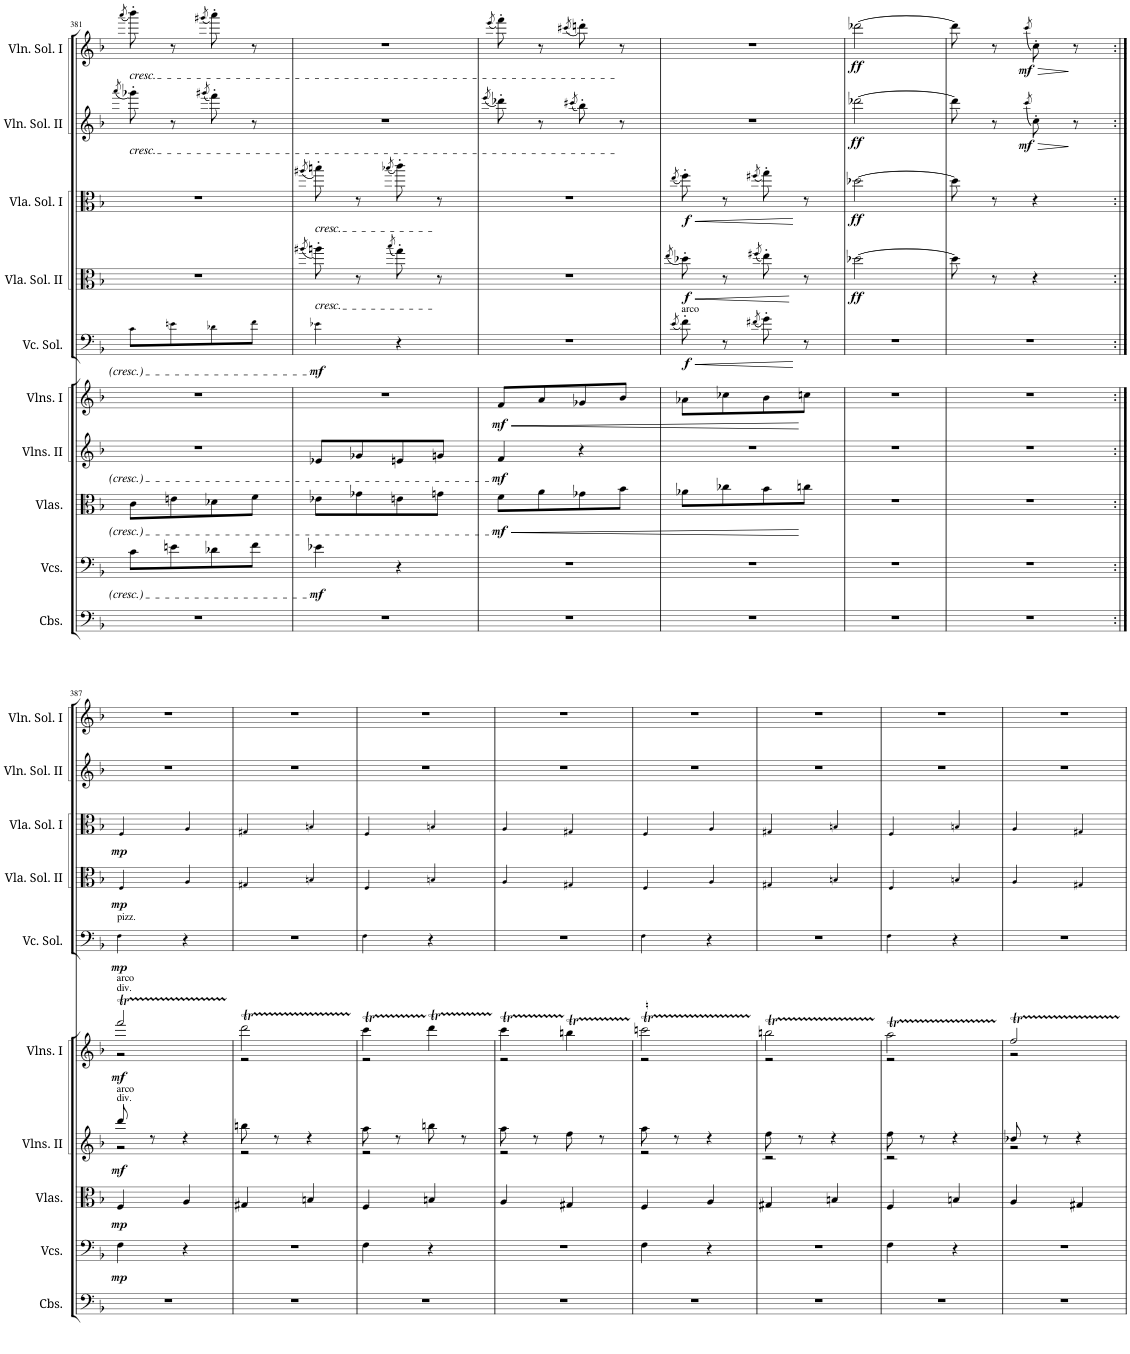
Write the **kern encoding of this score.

**kern	**kern	**dynam	**kern	**dynam	**kern	**dynam	**kern	**dynam	**kern	**dynam	**kern	**dynam	**kern	**dynam	**kern	**dynam	**kern	**dynam
*part10	*part9	*part9	*part8	*part8	*part7	*part7	*part6	*part6	*part5	*part5	*part4	*part4	*part3	*part3	*part2	*part2	*part1	*part1
*staff10	*staff9	*staff9	*staff8	*staff8	*staff7	*staff7	*staff6	*staff6	*staff5	*staff5	*staff4	*staff4	*staff3	*staff3	*staff2	*staff2	*staff1	*staff1
*I"Contrabasses	*I"Violoncellos	*	*I"Violas	*	*I"Violins II	*	*I"Violins I	*	*I"Violoncello Solo	*	*I"Viola Solo II	*	*I"Viola Solo I	*	*I"Violin Solo II	*	*I"Violin Solo I	*
*I'Cbs.	*I'Vcs.	*	*I'Vlas.	*	*I'Vlns. II	*	*I'Vlns. I	*	*I'Vc. Sol.	*	*I'Vla. Sol. II	*	*I'Vla. Sol. I	*	*I'Vln. Sol. II	*	*I'Vln. Sol. I	*
!!LO:PB:g=z
*clefF4	*clefF4	*	*clefC3	*	*clefG2	*	*clefG2	*	*clefF4	*	*clefC3	*	*clefC3	*	*clefG2	*	*clefG2	*
*Trd7c12	*	*	*	*	*	*	*	*	*	*	*	*	*	*	*	*	*	*
*k[b-]	*k[b-]	*	*k[b-]	*	*k[b-]	*	*k[b-]	*	*k[b-]	*	*k[b-]	*	*k[b-]	*	*k[b-]	*	*k[b-]	*
*M2/4	*M2/4	*	*M2/4	*	*M2/4	*	*M2/4	*	*M2/4	*	*M2/4	*	*M2/4	*	*M2/4	*	*M2/4	*
=381	=381	=381	=381	=381	=381	=381	=381	=381	=381	=381	=381	=381	=381	=381	=381	=381	=381	=381
.	.	.	.	.	.	.	.	.	.	.	.	.	.	.	(8qaaa/	.	(8qaaa/	.
!	!	!	!	!	!	!	!	!	!	!	!	!	!	!	!	!	!LO:TX:b:i:t=cresc.	!
!	!	!	!	!	!	!	!	!	!	!	!	!	!	!	!LO:TX:b:i:t=cresc.	!	!	!
2r	8c\L	.	8c\L	.	2r	.	2r	.	8c\L	.	2r	.	2r	.	8ggg-X'\)	.	8bbb-'\)	.
.	8en\	.	8en\	.	.	.	.	.	8en\	.	.	.	.	.	8r	.	8r	.
.	.	.	.	.	.	.	.	.	.	.	.	.	.	.	(8qggg#X/	.	(8qggg#X/	.
.	8d-X\	.	8d-X\	.	.	.	.	.	8d-X\	.	.	.	.	.	8fff'\)	.	8aaa'\)	.
.	8f\J	.	8f\J	.	.	.	.	.	8f\J	.	.	.	.	.	8r	.	8r	.
=382	=382	=382	=382	=382	=382	=382	=382	=382	=382	=382	=382	=382	=382	=382	=382	=382	=382	=382
.	.	.	.	.	.	.	.	.	.	.	(8qaa#X/	.	(8qaa#X/	.	.	.	.	.
!	!	!	!	!	!	!	!	!	!	!	!	!	!LO:TX:b:i:t=cresc.	!	!	!	!	!
!	!	!	!	!	!	!	!	!	!	!	!LO:TX:b:i:t=cresc.	!	!	!	!	!	!	!
!	!	!LO:DY:b	!	!	!	!	!	!	!	!LO:DY:b	!	!	!	!	!	!	!	!
2r	4e-X\	mf	8e-X\L	.	8e-X/L	.	2r	.	4e-X\	mf	8aan'\)	.	8bbn'\)	.	2r	.	2r	.
.	.	.	8g-X\	.	8g-X/	.	.	.	.	.	8r	.	8r	.	.	.	.	.
.	.	.	.	.	.	.	.	.	.	.	(8qbb-/	.	(8qbb-X/	.	.	.	.	.
.	4r	.	8en\	.	8en/	.	.	.	4r	.	8gg'\)	.	8ccc'\)	.	.	.	.	.
.	.	.	8gn\J	.	8gn/J	.	.	.	.	.	8r	.	8r	.	.	.	.	.
=383	=383	=383	=383	=383	=383	=383	=383	=383	=383	=383	=383	=383	=383	=383	=383	=383	=383	=383
.	.	.	.	.	.	.	.	.	.	.	.	.	.	.	(8qeee/	.	(8qeee/	.
!	!	!	!	!LO:HP:b	!	!	!	!LO:HP:b	!	!	!	!	!	!	!	!	!	!
!	!	!	!	!LO:DY:n=1:b	!	!LO:DY:b	!	!LO:DY:n=1:b	!	!	!	!	!	!	!	!	!	!
2r	2r	.	8f\L	< mf	4f/	mf	8f/L	< mf	2r	.	2r	.	2r	.	8ddd-X'\)	.	8fff'\)	.
.	.	.	8a\	.	.	.	8a/	.	.	.	.	.	.	.	8r	.	8r	.
.	.	.	.	.	.	.	.	.	.	.	.	.	.	.	(8qccc#X/	.	(8qccc#X/	.
.	.	.	8g-X\	.	4r	.	8g-X/	.	.	.	.	.	.	.	8bb-'\)	.	8dddn'\)	.
.	.	.	8b-\J	.	.	.	8b-/J	.	.	.	.	.	.	.	8r	.	8r	.
=384	=384	=384	=384	=384	=384	=384	=384	=384	=384	=384	=384	=384	=384	=384	=384	=384	=384	=384
.	.	.	.	.	.	.	.	.	(8qe/	.	(8qee/	.	(8qee/	.	.	.	.	.
!	!	!	!	!	!	!	!	!	!LO:TX:a:t=arco	!	!	!	!	!	!	!	!	!
!	!	!	!	!	!	!	!	!	!	!LO:DY:b	!	!LO:DY:b	!	!LO:DY:b	!	!	!	!
2r	2r	.	8a-X\L	.	2r	.	8a-X\L	.	8f'\)	f	8dd-X'\)	f	8ff'\)	f	2r	.	2r	.
.	.	.	8cc-X\	.	.	.	8cc-X\	.	8r	.	8r	.	8r	.	.	.	.	.
.	.	.	.	.	.	.	.	.	(8qf#X/	.	(8qff#X/	.	(8qff#X/	.	.	.	.	.
.	.	.	8b-\	.	.	.	8b-\	.	8g'\)	.	8ee'\)	.	8gg'\)	.	.	.	.	.
.	.	.	8ccn\J	[	.	.	8ccn\J	[	8r	.	8r	.	8r	.	.	.	.	.
=385	=385	=385	=385	=385	=385	=385	=385	=385	=385	=385	=385	=385	=385	=385	=385	=385	=385	=385
!	!	!	!	!	!	!	!	!	!	!	!	!LO:DY:b	!	!LO:DY:b	!	!LO:DY:b	!	!LO:DY:b
2r	2r	.	2r	.	2r	.	2r	.	2r	.	[2dd-X\	ff	[2dd-X\	ff	[2ddd-X\	ff	[2ddd-X\	ff
=386	=386	=386	=386	=386	=386	=386	=386	=386	=386	=386	=386	=386	=386	=386	=386	=386	=386	=386
2r	2r	.	2r	.	2r	.	2r	.	2r	.	8dd-\]	.	8dd-\]	.	8ddd-\]	.	8ddd-\]	.
.	.	.	.	.	.	.	.	.	.	.	8r	.	8r	.	8r	.	8r	.
.	.	.	.	.	.	.	.	.	.	.	.	.	.	.	(8qccc/	.	(8qccc/	.
!	!	!	!	!	!	!	!	!	!	!	!	!	!	!	!	!LO:DY:b	!	!LO:DY:b
.	.	.	.	.	.	.	.	.	.	.	4r	.	4r	.	8cc'\)	mf	8cc'\)	mf
.	.	.	.	.	.	.	.	.	.	.	.	.	.	.	8r	.	8r	.
!!LO:LB:g=z
=387:|!	=387:|!	=387:|!	=387:|!	=387:|!	=387:|!	=387:|!	=387:|!	=387:|!	=387:|!	=387:|!	=387:|!	=387:|!	=387:|!	=387:|!	=387:|!	=387:|!	=387:|!	=387:|!
*	*	*	*	*	*^	*	*^	*	*	*	*	*	*	*	*	*	*	*
!	!	!	!	!	!	!	!	!	!	!	!LO:TX:a:t=pizz.	!	!	!	!	!	!	!	!	!
!	!	!	!	!	!	!	!	!LO:TX:a:t=div.	!	!	!	!	!	!	!	!	!	!	!	!
!	!	!	!	!	!	!	!	!LO:TX:a:t=arco	!	!	!	!	!	!	!	!	!	!	!	!
!	!	!	!	!	!LO:TX:a:t=div.	!	!	!	!	!	!	!	!	!	!	!	!	!	!	!
!	!	!	!	!	!LO:TX:a:t=arco	!	!	!	!	!	!	!	!	!	!	!	!	!	!	!
!	!	!LO:DY:b	!	!LO:DY:b	!	!	!LO:DY:b	!	!	!LO:DY:b	!	!LO:DY:b	!	!LO:DY:b	!	!LO:DY:b	!	!	!	!
2r	4F\	mp	4F/	mp	8ddd/	2r	mf	2fffT/	2r	mf	4F\	mp	4F/	mp	4F/	mp	2r	.	2r	.
.	.	.	.	.	8r	.	.	.	.	.	.	.	.	.	.	.	.	.	.	.
.	4r	.	4A/	.	4r	.	.	.	.	.	4r	.	4A/	.	4A/	.	.	.	.	.
=388	=388	=388	=388	=388	=388	=388	=388	=388	=388	=388	=388	=388	=388	=388	=388	=388	=388	=388	=388	=388
2r	2r	.	4G#X/	.	8bbn\	2r	.	2dddT\	2r	.	2r	.	4G#X/	.	4G#X/	.	2r	.	2r	.
.	.	.	.	.	8r	.	.	.	.	.	.	.	.	.	.	.	.	.	.	.
.	.	.	4Bn/	.	4r	.	.	.	.	.	.	.	4Bn/	.	4Bn/	.	.	.	.	.
=389	=389	=389	=389	=389	=389	=389	=389	=389	=389	=389	=389	=389	=389	=389	=389	=389	=389	=389	=389	=389
2r	4F\	.	4F/	.	8aa\	2r	.	4cccT\	2r	.	4F\	.	4F/	.	4F/	.	2r	.	2r	.
.	.	.	.	.	8r	.	.	.	.	.	.	.	.	.	.	.	.	.	.	.
.	4r	.	4Bn/	.	8bbn\	.	.	4dddT\	.	.	4r	.	4Bn/	.	4Bn/	.	.	.	.	.
.	.	.	.	.	8r	.	.	.	.	.	.	.	.	.	.	.	.	.	.	.
=390	=390	=390	=390	=390	=390	=390	=390	=390	=390	=390	=390	=390	=390	=390	=390	=390	=390	=390	=390	=390
2r	2r	.	4A/	.	8aa\	2r	.	4cccT\	2r	.	2r	.	4A/	.	4A/	.	2r	.	2r	.
.	.	.	.	.	8r	.	.	.	.	.	.	.	.	.	.	.	.	.	.	.
.	.	.	4G#X/	.	8ff\	.	.	4bbnt\	.	.	.	.	4G#X/	.	4G#X/	.	.	.	.	.
.	.	.	.	.	8r	.	.	.	.	.	.	.	.	.	.	.	.	.	.	.
=391	=391	=391	=391	=391	=391	=391	=391	=391	=391	=391	=391	=391	=391	=391	=391	=391	=391	=391	=391	=391
2r	4F\	.	4F/	.	8aa\	2r	.	2cccnT\	2r	.	4F\	.	4F/	.	4F/	.	2r	.	2r	.
.	.	.	.	.	8r	.	.	.	.	.	.	.	.	.	.	.	.	.	.	.
.	4r	.	4A/	.	4r	.	.	.	.	.	4r	.	4A/	.	4A/	.	.	.	.	.
=392	=392	=392	=392	=392	=392	=392	=392	=392	=392	=392	=392	=392	=392	=392	=392	=392	=392	=392	=392	=392
2r	2r	.	4G#X/	.	8ff\	2r	.	2bbnt\	2r	.	2r	.	4G#X/	.	4G#X/	.	2r	.	2r	.
.	.	.	.	.	8r	.	.	.	.	.	.	.	.	.	.	.	.	.	.	.
.	.	.	4Bn/	.	4r	.	.	.	.	.	.	.	4Bn/	.	4Bn/	.	.	.	.	.
=393	=393	=393	=393	=393	=393	=393	=393	=393	=393	=393	=393	=393	=393	=393	=393	=393	=393	=393	=393	=393
2r	4F\	.	4F/	.	8ff\	2r	.	2aat\	2r	.	4F\	.	4F/	.	4F/	.	2r	.	2r	.
.	.	.	.	.	8r	.	.	.	.	.	.	.	.	.	.	.	.	.	.	.
.	4r	.	4Bn/	.	4r	.	.	.	.	.	4r	.	4Bn/	.	4Bn/	.	.	.	.	.
=394	=394	=394	=394	=394	=394	=394	=394	=394	=394	=394	=394	=394	=394	=394	=394	=394	=394	=394	=394	=394
2r	2r	.	4A/	.	8dd-X/	2r	.	2ffT/	2r	.	2r	.	4A/	.	4A/	.	2r	.	2r	.
.	.	.	.	.	8r	.	.	.	.	.	.	.	.	.	.	.	.	.	.	.
.	.	.	4G#X/	.	4r	.	.	.	.	.	.	.	4G#X/	.	4G#X/	.	.	.	.	.
*	*	*	*	*	*v	*v	*	*	*	*	*	*	*	*	*	*	*	*	*	*
*	*	*	*	*	*	*	*v	*v	*	*	*	*	*	*	*	*	*	*	*
=	=	=	=	=	=	=	=	=	=	=	=	=	=	=	=	=	=	=
*-	*-	*-	*-	*-	*-	*-	*-	*-	*-	*-	*-	*-	*-	*-	*-	*-	*-	*-
